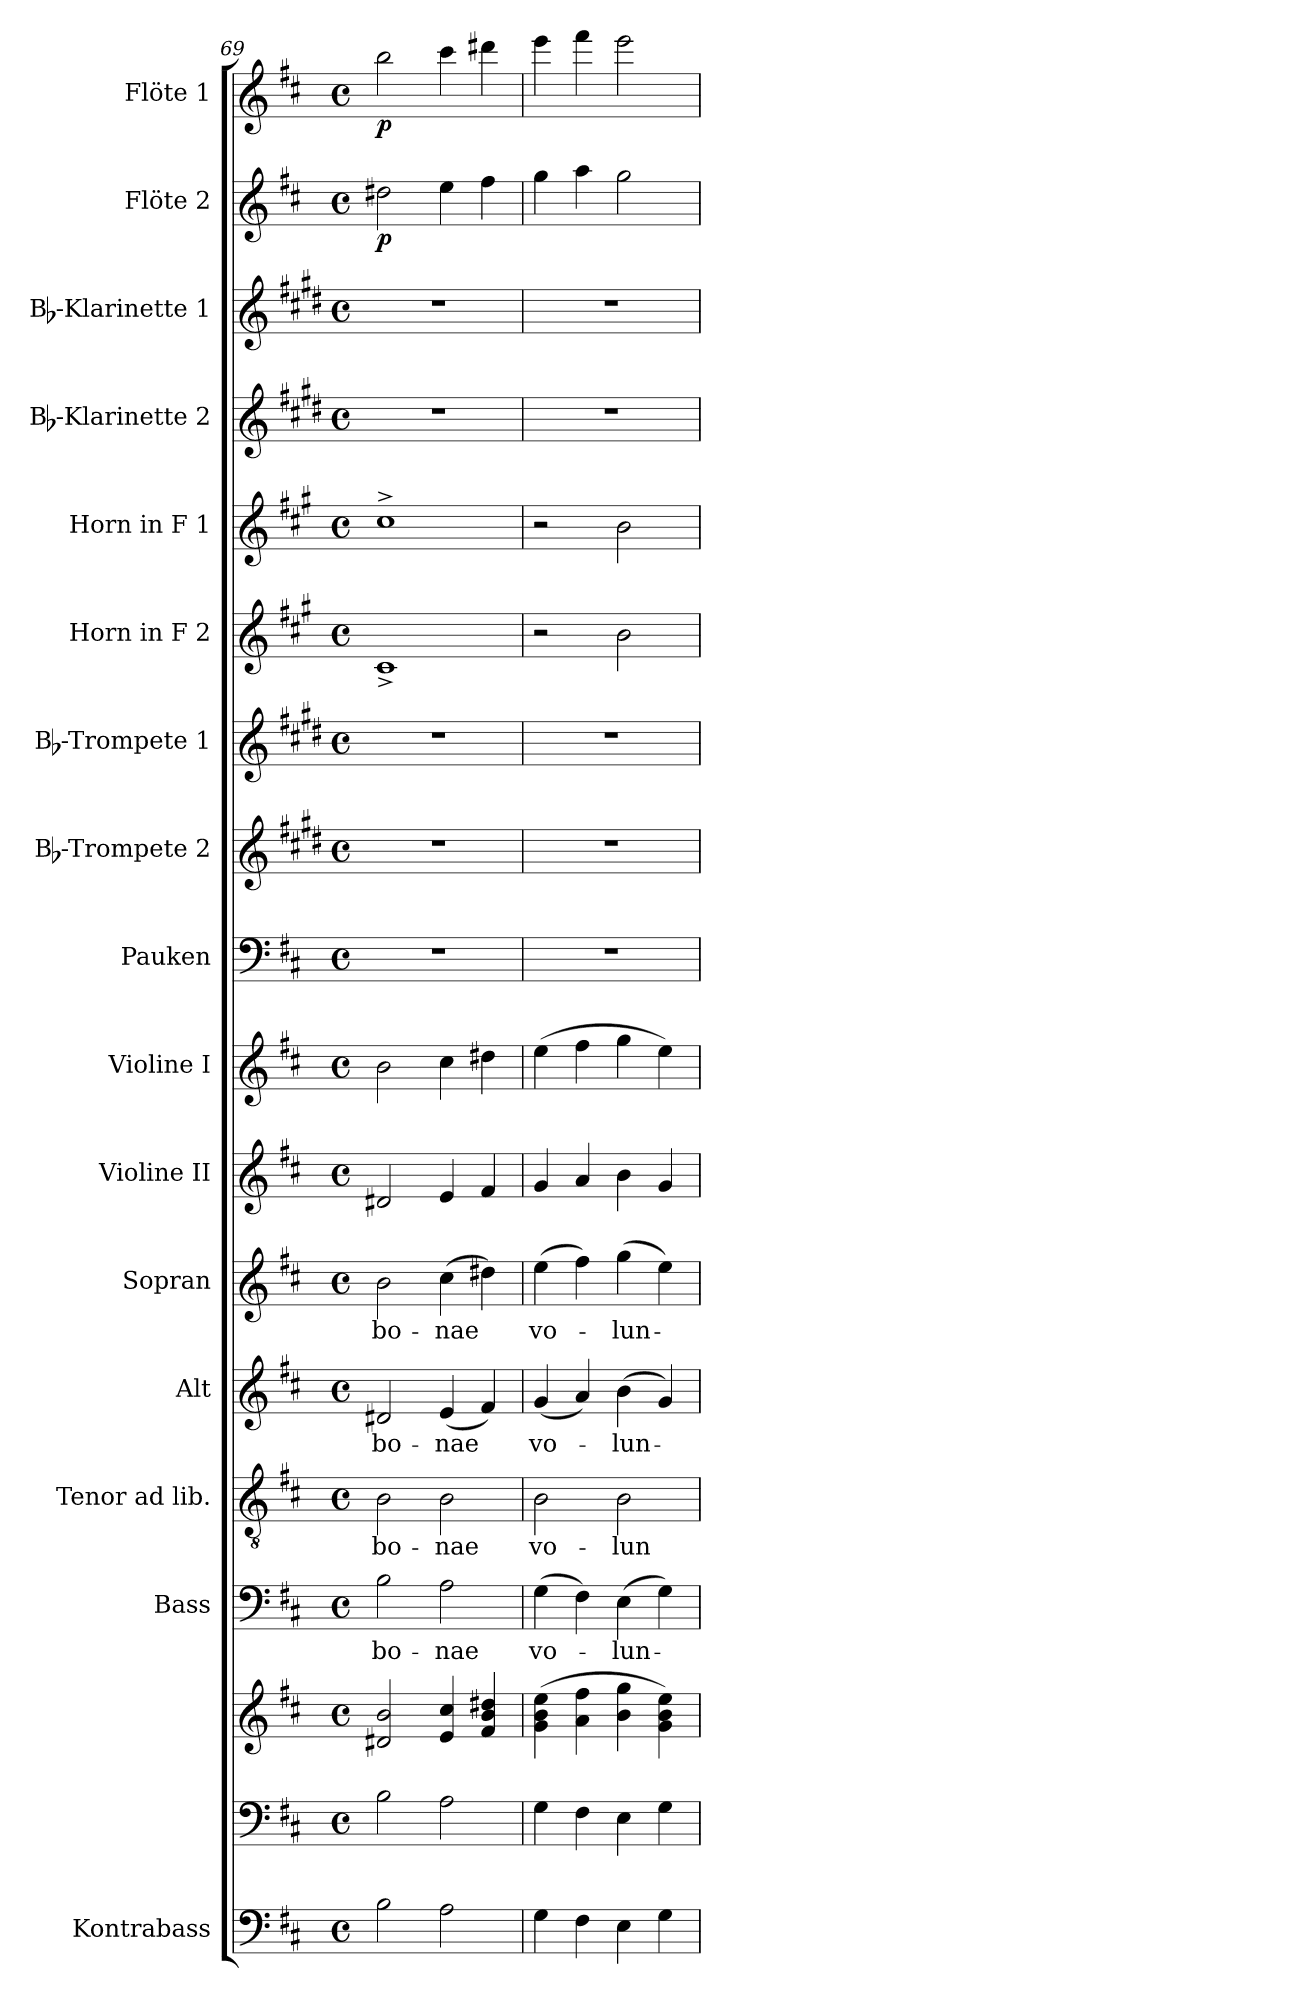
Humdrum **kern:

**kern	**kern	**kern	**kern	**text	**kern	**text	**kern	**text	**kern	**text	**kern	**kern	**kern	**kern	**kern	**kern	**kern	**kern	**kern	**kern	**dynam	**kern	**dynam
*part17	*part16	*part16	*part15	*part15	*part14	*part14	*part13	*part13	*part12	*part12	*part11	*part10	*part9	*part8	*part7	*part6	*part5	*part4	*part3	*part2	*part2	*part1	*part1
*staff18	*staff17	*staff16	*staff15	*staff15	*staff14	*staff14	*staff13	*staff13	*staff12	*staff12	*staff11	*staff10	*staff9	*staff8	*staff7	*staff6	*staff5	*staff4	*staff3	*staff2	*staff2	*staff1	*staff1
*I"Kontrabass	*	*	*I"Bass	*	*I"Tenor ad lib.	*	*I"Alt	*	*I"Sopran	*	*I"Violine II	*I"Violine I	*I"Pauken	*I"Bb-Trompete 2	*I"Bb-Trompete 1	*I"Horn in F 2	*I"Horn in F 1	*I"Bb-Klarinette 2	*I"Bb-Klarinette 1	*I"Flöte 2	*	*I"Flöte 1	*
*I'Kb.	*	*	*I'B.	*	*I'T.	*	*I'A.	*	*I'S.	*	*I'Vl. II	*I'Vl. I	*I'Pk.	*I'Bb Trp. 2	*I'Bb Trp. 1	*	*	*I'Bb Kl. 2	*I'Bb Kl. 1	*I'Fl. 2	*	*I'Fl. 1	*
*clefF4	*clefF4	*clefG2	*clefF4	*	*clefGv2	*	*clefG2	*	*clefG2	*	*clefG2	*clefG2	*clefF4	*clefG2	*clefG2	*clefG2	*clefG2	*clefG2	*clefG2	*clefG2	*	*clefG2	*
*ITrd7c12	*	*	*	*	*	*	*	*	*	*	*	*	*	*ITrd1c2	*ITrd1c2	*ITrd4c7	*ITrd4c7	*ITrd1c2	*ITrd1c2	*	*	*	*
*k[f#c#]	*k[f#c#]	*k[f#c#]	*k[f#c#]	*	*k[f#c#]	*	*k[f#c#]	*	*k[f#c#]	*	*k[f#c#]	*k[f#c#]	*k[f#c#]	*k[f#c#]	*k[f#c#]	*k[f#c#]	*k[f#c#]	*k[f#c#]	*k[f#c#]	*k[f#c#]	*	*k[f#c#]	*
*D:	*D:	*D:	*D:	*	*D:	*	*D:	*	*D:	*	*D:	*D:	*D:	*D:	*D:	*D:	*D:	*D:	*D:	*D:	*	*D:	*
*M4/4	*M4/4	*M4/4	*M4/4	*	*M4/4	*	*M4/4	*	*M4/4	*	*M4/4	*M4/4	*M4/4	*M4/4	*M4/4	*M4/4	*M4/4	*M4/4	*M4/4	*M4/4	*	*M4/4	*
*met(c)	*met(c)	*met(c)	*met(c)	*	*met(c)	*	*met(c)	*	*met(c)	*	*met(c)	*met(c)	*met(c)	*met(c)	*met(c)	*met(c)	*met(c)	*met(c)	*met(c)	*met(c)	*	*met(c)	*
=69	=69	=69	=69	=69	=69	=69	=69	=69	=69	=69	=69	=69	=69	=69	=69	=69	=69	=69	=69	=69	=69	=69	=69
!	!	!	!	!LO:LY:b	!	!LO:LY:b	!	!LO:LY:b	!	!LO:LY:b	!	!	!	!	!	!	!	!	!	!	!LO:DY:b	!	!LO:DY:b
2BB\	2B\	2d#X/ 2b/	2B\	bo-	2B\	bo-	2d#X/	bo-	2b\	bo-	2d#X/	2b\	1r	1r	1r	1F#^<	1f#^>	1r	1r	2dd#X\	p	2bb\	p
!	!	!	!	!LO:LY:b	!	!LO:LY:b	!	!LO:LY:b	!	!LO:LY:b	!	!	!	!	!	!	!	!	!	!	!	!	!
2AA\	2A\	4e/ 4cc#/	2A\	-nae	2B\	-nae	(<4e/	-nae	(>4cc#\	-nae	4e/	4cc#\	.	.	.	.	.	.	.	4ee\	.	4ccc#\	.
.	.	4f#/ 4b/ 4dd#X/	.	.	.	.	4f#/)	.	4dd#X\)	.	4f#/	4dd#X\	.	.	.	.	.	.	.	4ff#\	.	4ddd#X\	.
=70	=70	=70	=70	=70	=70	=70	=70	=70	=70	=70	=70	=70	=70	=70	=70	=70	=70	=70	=70	=70	=70	=70	=70
!	!	!	!	!LO:LY:b	!	!LO:LY:b	!	!LO:LY:b	!	!LO:LY:b	!	!	!	!	!	!	!	!	!	!	!	!	!
4GG\	4G\	(>4g\ 4b\ 4ee\	(>4G\	vo-	2B\	vo-	(<4g/	vo-	(>4ee\	vo-	4g/	(>4ee\	1r	1r	1r	2r	2r	1r	1r	4gg\	.	4eee\	.
4FF#\	4F#\	4a\ 4ff#\	4F#\)	.	.	.	4a/)	.	4ff#\)	.	4a/	4ff#\	.	.	.	.	.	.	.	4aa\	.	4fff#\	.
!	!	!	!	!LO:LY:b	!	!LO:LY:b	!	!LO:LY:b	!	!LO:LY:b	!	!	!	!	!	!	!	!	!	!	!	!	!
4EE\	4E\	4b\ 4gg\	(>4E\	-lun-	2B\	-lun-	(>4b\	-lun-	(>4gg\	-lun-	4b\	4gg\	.	.	.	2e\	2e\	.	.	2gg\	.	2eee\	.
4GG\	4G\	4g\ 4b\ 4ee\)	4G\)	.	.	.	4g/)	.	4ee\)	.	4g/	4ee\)	.	.	.	.	.	.	.	.	.	.	.
=	=	=	=	=	=	=	=	=	=	=	=	=	=	=	=	=	=	=	=	=	=	=	=
*-	*-	*-	*-	*-	*-	*-	*-	*-	*-	*-	*-	*-	*-	*-	*-	*-	*-	*-	*-	*-	*-	*-	*-
